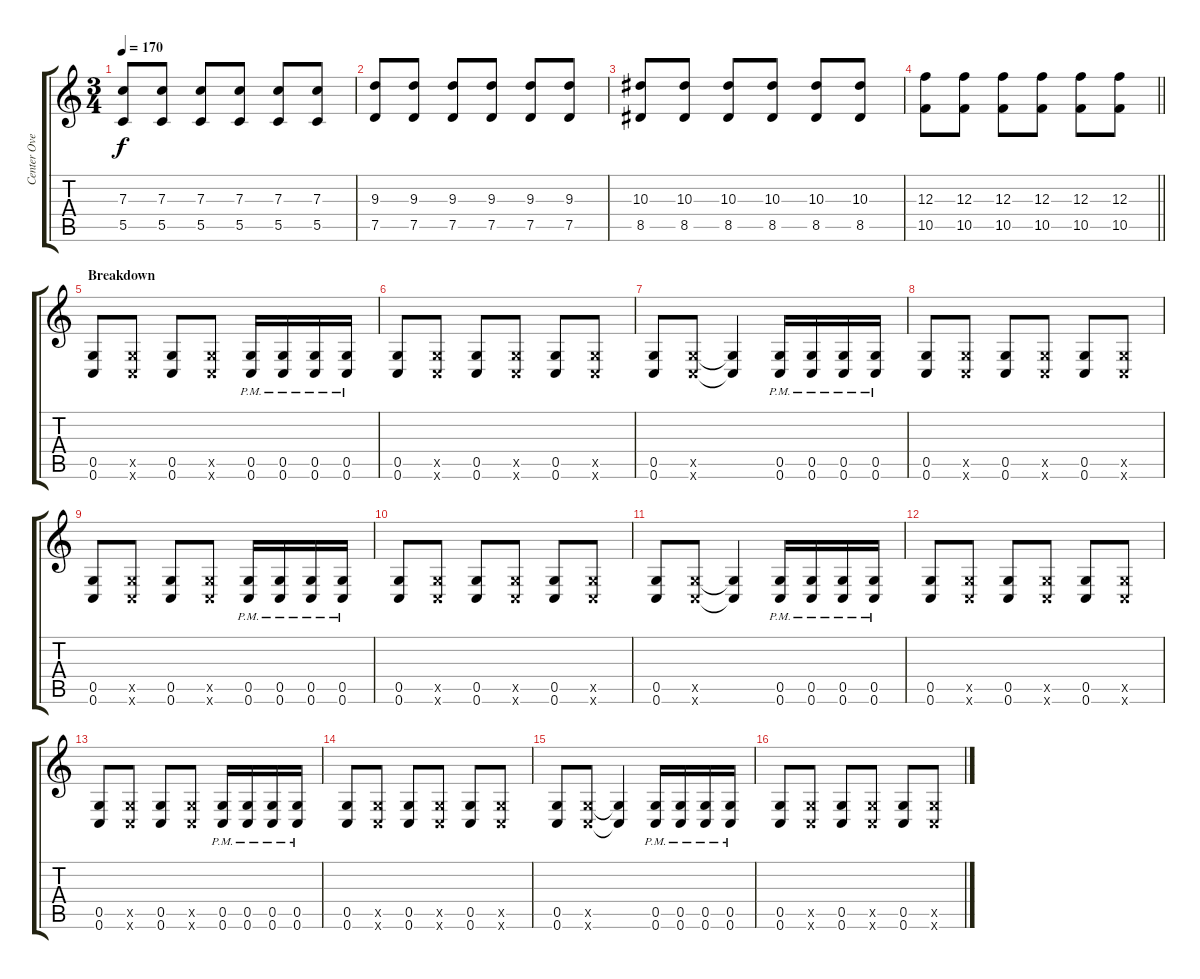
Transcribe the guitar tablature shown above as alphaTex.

\track ("Center Overdriven Guitar" "Center Ove") {instrument distortionguitar}
\staff {score tabs}
\tuning (D4 A3 F3 C3 G2 C2) {hide}
\ts (3 4)
\tempo 170
\clef g2
\ks c
(7.3 5.5).8{dy f} (7.3 5.5).8 (7.3 5.5).8 (7.3 5.5).8 (7.3 5.5).8 (7.3 5.5).8 |
(9.3 7.5).8 (9.3 7.5).8 (9.3 7.5).8 (9.3 7.5).8 (9.3 7.5).8 (9.3 7.5).8 |
(10.3 8.5).8 (10.3 8.5).8 (10.3 8.5).8 (10.3 8.5).8 (10.3 8.5).8 (10.3 8.5).8 |
\barLineRight lightlight
(12.3 10.5).8 (12.3 10.5).8 (12.3 10.5).8 (12.3 10.5).8 (12.3 10.5).8 (12.3 10.5).8 |
\section ("" "Breakdown")
(0.5 0.6).8 (0.5{x} 0.6{x}).8 (0.5 0.6).8 (0.5{x} 0.6{x}).8 (0.5{pm} 0.6{pm}).16 (0.5{pm} 0.6{pm}).16 (0.5{pm} 0.6{pm}).16 (0.5{pm} 0.6{pm}).16 |
(0.5 0.6).8 (0.5{x} 0.6{x}).8 (0.5 0.6).8 (0.5{x} 0.6{x}).8 (0.5 0.6).8 (0.5{x} 0.6{x}).8 |
(0.5 0.6).8 (0.5{x} 0.6{x}).8 (0.5{t} 0.6{t}).4 (0.5{pm} 0.6{pm}).16 (0.5{pm} 0.6{pm}).16 (0.5{pm} 0.6{pm}).16 (0.5{pm} 0.6{pm}).16 |
(0.5 0.6).8 (0.5{x} 0.6{x}).8 (0.5 0.6).8 (0.5{x} 0.6{x}).8 (0.5 0.6).8 (0.5{x} 0.6{x}).8 |
(0.5 0.6).8 (0.5{x} 0.6{x}).8 (0.5 0.6).8 (0.5{x} 0.6{x}).8 (0.5{pm} 0.6{pm}).16 (0.5{pm} 0.6{pm}).16 (0.5{pm} 0.6{pm}).16 (0.5{pm} 0.6{pm}).16 |
(0.5 0.6).8 (0.5{x} 0.6{x}).8 (0.5 0.6).8 (0.5{x} 0.6{x}).8 (0.5 0.6).8 (0.5{x} 0.6{x}).8 |
(0.5 0.6).8 (0.5{x} 0.6{x}).8 (0.5{t} 0.6{t}).4 (0.5{pm} 0.6{pm}).16 (0.5{pm} 0.6{pm}).16 (0.5{pm} 0.6{pm}).16 (0.5{pm} 0.6{pm}).16 |
(0.5 0.6).8 (0.5{x} 0.6{x}).8 (0.5 0.6).8 (0.5{x} 0.6{x}).8 (0.5 0.6).8 (0.5{x} 0.6{x}).8 |
(0.5 0.6).8 (0.5{x} 0.6{x}).8 (0.5 0.6).8 (0.5{x} 0.6{x}).8 (0.5{pm} 0.6{pm}).16 (0.5{pm} 0.6{pm}).16 (0.5{pm} 0.6{pm}).16 (0.5{pm} 0.6{pm}).16 |
(0.5 0.6).8 (0.5{x} 0.6{x}).8 (0.5 0.6).8 (0.5{x} 0.6{x}).8 (0.5 0.6).8 (0.5{x} 0.6{x}).8 |
(0.5 0.6).8 (0.5{x} 0.6{x}).8 (0.5{t} 0.6{t}).4 (0.5{pm} 0.6{pm}).16 (0.5{pm} 0.6{pm}).16 (0.5{pm} 0.6{pm}).16 (0.5{pm} 0.6{pm}).16 |
(0.5 0.6).8 (0.5{x} 0.6{x}).8 (0.5 0.6).8 (0.5{x} 0.6{x}).8 (0.5 0.6).8 (0.5{x} 0.6{x}).8
